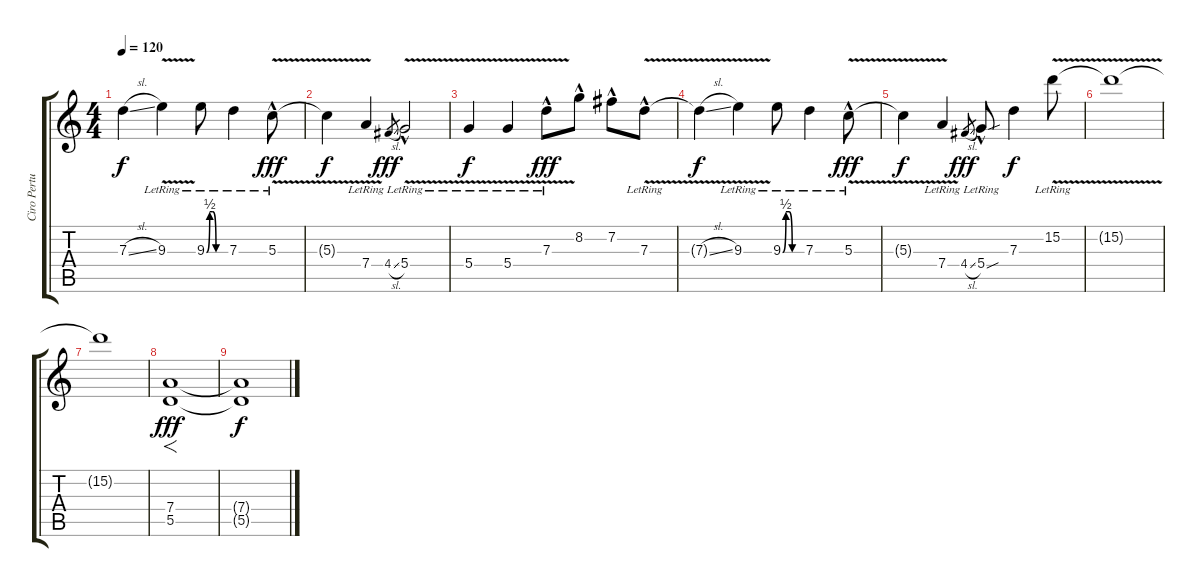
\track ("Ciro Pertusi" "Ciro Pertu") {instrument overdrivenguitar}
\staff {score tabs}
\tuning (E4 B3 G3 D3 A2 E2) {hide}
\ts (4 4)
\tempo 120
\clef g2
\ks c
7.3{sl t}.4{dy f} 9.3{v lr}.4 9.3{be (custom 0 0 10 2 20 2 30 0 60 0) lr}.8 7.3{lr}.4 5.3{v hac lr}.8{dy fff} |
5.3{t}.4{dy f} 7.4{v lr}.4 4.4{sl}.8{gr dy fff} 5.4{v hac lr}.2 |
5.4{v lr}.4{dy f} 5.4{v lr}.4 7.3{v hac lr}.8{dy fff} 8.2{hac}.8 7.2{hac}.8 7.3{v hac lr}.8 |
7.3{sl t}.4{dy f} 9.3{v lr}.4 9.3{be (custom 0 0 10 2 20 2 30 0 60 0) lr}.8 7.3{lr}.4 5.3{v hac lr}.8{dy fff} |
5.3{t}.4{dy f} 7.4{v lr}.4 4.4{sl}.8{gr dy fff} 5.4{sou hac lr}.8 7.3.4{dy f} 15.2{v lr}.8 |
15.2{t}.1 |
15.2{t}.1 |
(7.4 5.5).1{f dy fff} |
(7.4{t} 5.5{t}).1{dy f}
